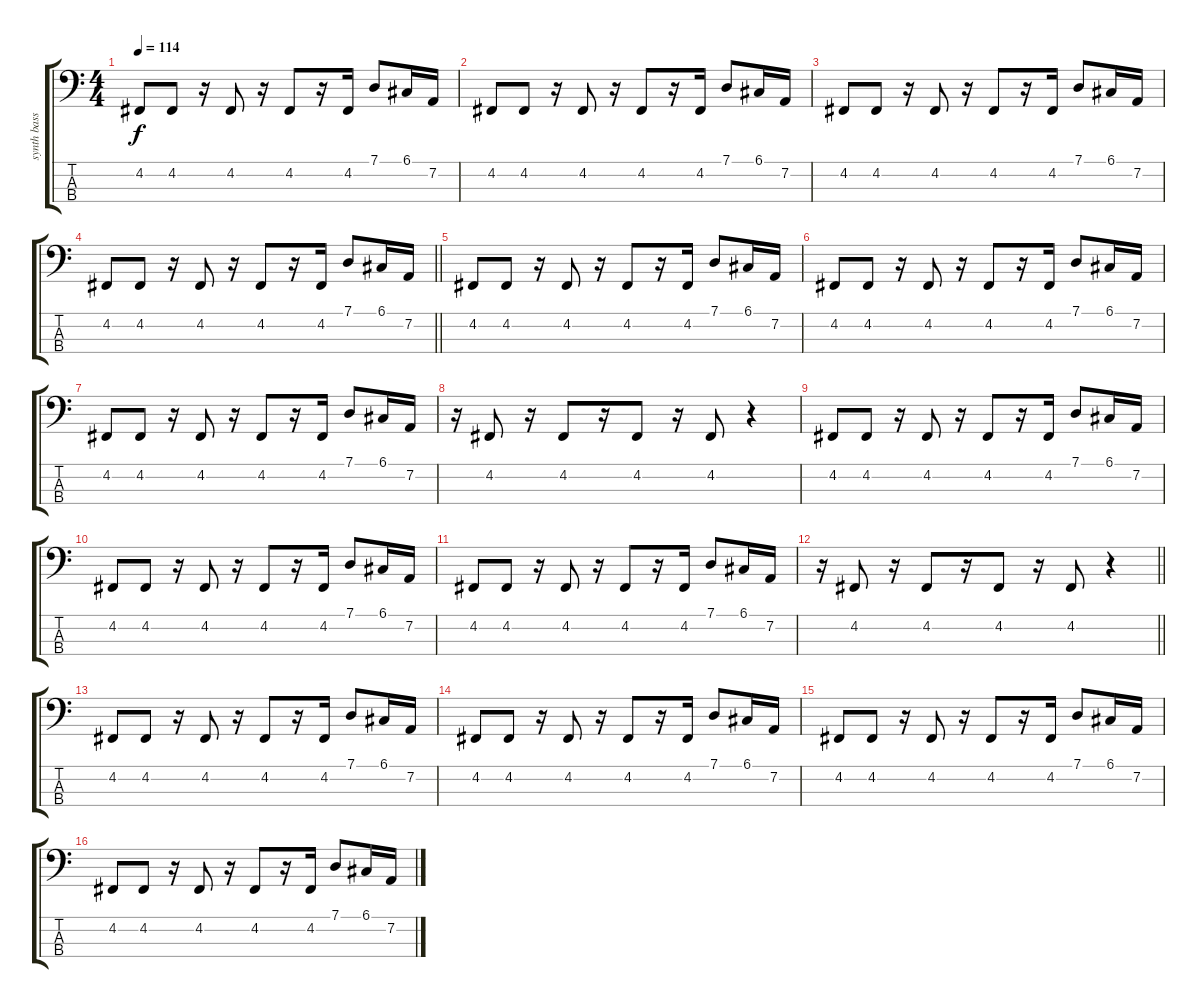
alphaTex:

\track ("synth bass" "synth bass") {instrument lead3calliope}
\staff {score tabs}
\tuning (G2 D2 A1 E1) {hide}
\ts (4 4)
\tempo 114
\clef f4
\ks c
4.2.8{dy f instrument brasssection} 4.2.8 r.16 4.2.8 r.16 4.2.8 r.16 4.2.16 7.1.8 6.1.16 7.2.16 |
4.2.8 4.2.8 r.16 4.2.8 r.16 4.2.8 r.16 4.2.16 7.1.8 6.1.16 7.2.16 |
4.2.8 4.2.8 r.16 4.2.8 r.16 4.2.8 r.16 4.2.16 7.1.8 6.1.16 7.2.16 |
\barLineRight lightlight
4.2.8 4.2.8 r.16 4.2.8 r.16 4.2.8 r.16 4.2.16 7.1.8 6.1.16 7.2.16 |
4.2.8{instrument lead3calliope} 4.2.8 r.16 4.2.8 r.16 4.2.8 r.16 4.2.16 7.1.8 6.1.16 7.2.16 |
4.2.8 4.2.8 r.16 4.2.8 r.16 4.2.8 r.16 4.2.16 7.1.8 6.1.16 7.2.16 |
4.2.8 4.2.8 r.16 4.2.8 r.16 4.2.8 r.16 4.2.16 7.1.8 6.1.16 7.2.16 |
r.16 4.2.8 r.16 4.2.8 r.16 4.2.8 r.16 4.2.8 r.4 |
4.2.8{instrument lead3calliope} 4.2.8 r.16 4.2.8 r.16 4.2.8 r.16 4.2.16 7.1.8 6.1.16 7.2.16 |
4.2.8 4.2.8 r.16 4.2.8 r.16 4.2.8 r.16 4.2.16 7.1.8 6.1.16 7.2.16 |
4.2.8 4.2.8 r.16 4.2.8 r.16 4.2.8 r.16 4.2.16 7.1.8 6.1.16 7.2.16 |
\barLineRight lightlight
r.16 4.2.8 r.16 4.2.8 r.16 4.2.8 r.16 4.2.8 r.4 |
4.2.8{instrument lead3calliope} 4.2.8 r.16 4.2.8 r.16 4.2.8 r.16 4.2.16 7.1.8 6.1.16 7.2.16 |
4.2.8 4.2.8 r.16 4.2.8 r.16 4.2.8 r.16 4.2.16 7.1.8 6.1.16 7.2.16 |
4.2.8 4.2.8 r.16 4.2.8 r.16 4.2.8 r.16 4.2.16 7.1.8 6.1.16 7.2.16 |
4.2.8 4.2.8 r.16 4.2.8 r.16 4.2.8 r.16 4.2.16 7.1.8 6.1.16 7.2.16
